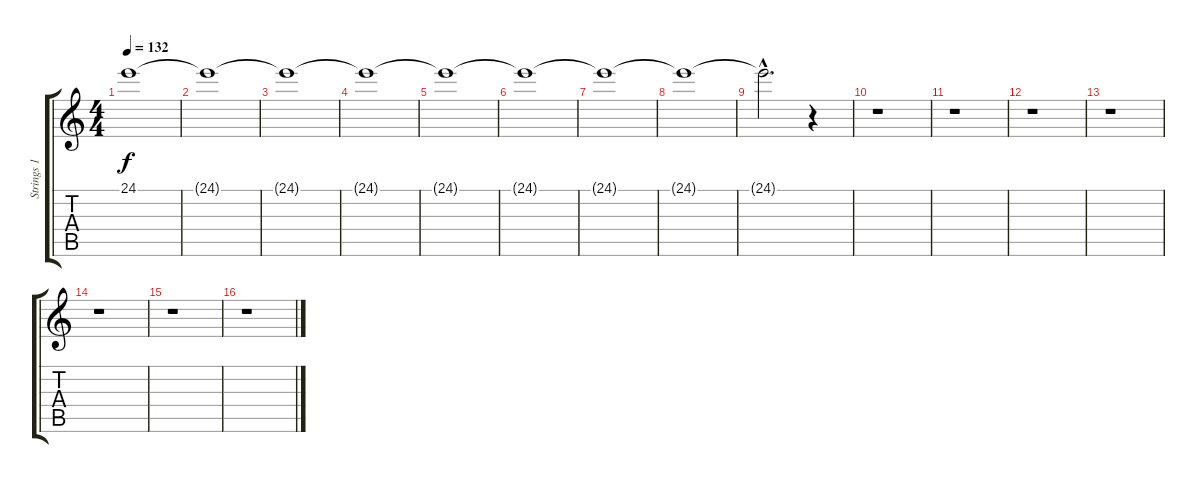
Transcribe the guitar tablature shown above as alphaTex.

\track ("Strings 1" "Strings 1") {instrument stringensemble1}
\staff {score tabs}
\tuning (E4 B3 G3 D3 A2 E2) {hide}
\ts (4 4)
\tempo 132
\clef g2
\ks c
24.1.1{dy f volume 2 instrument stringensemble1} |
24.1{t}.1{volume 6} |
24.1{t}.1 |
24.1{t}.1 |
24.1{t}.1 |
24.1{t}.1{volume 9} |
24.1{t}.1 |
24.1{t}.1 |
24.1{hac t}.2{d} r.4 |
r.1 |
r.1 |
r.1 |
r.1 |
r.1 |
r.1 |
r.1
